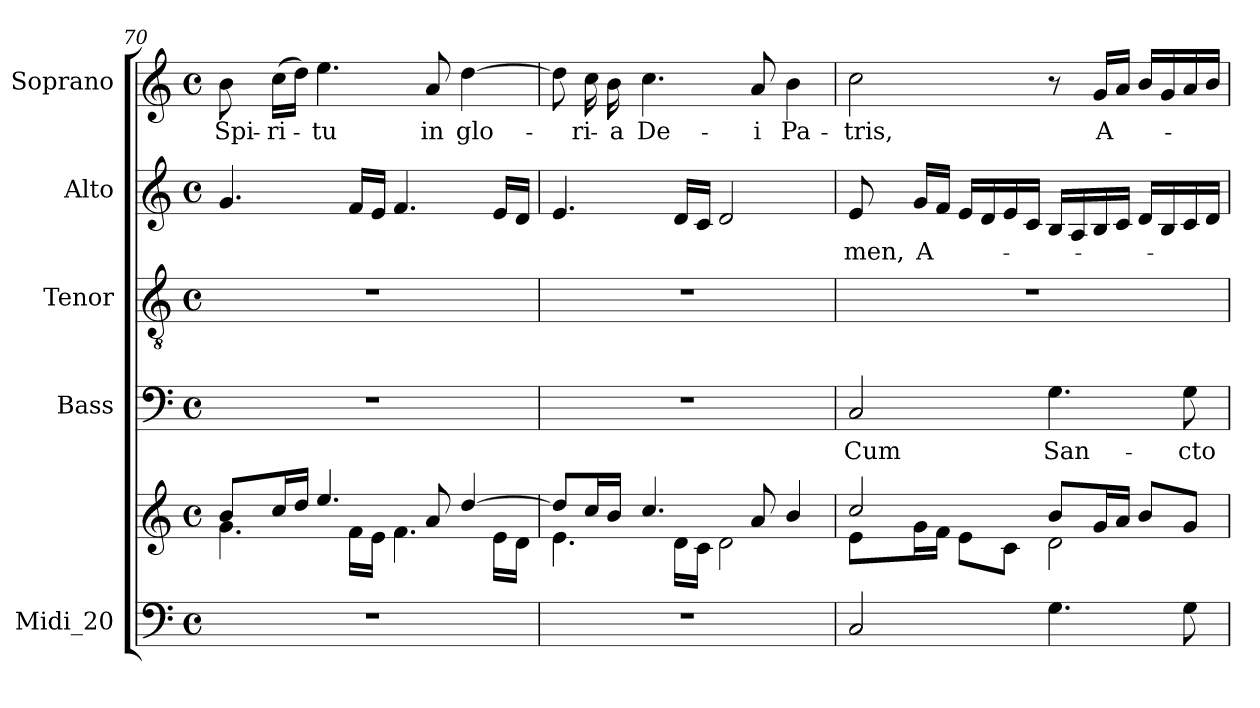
**kern	**kern	**kern	**text	**kern	**kern	**text	**kern	**text
*part5	*part5	*part4	*part4	*part3	*part2	*part2	*part1	*part1
*staff6	*staff5	*staff4	*staff4	*staff3	*staff2	*staff2	*staff1	*staff1
*I"Midi_20	*	*I"Bass	*	*I"Tenor	*I"Alto	*	*I"Soprano	*
*	*	*I'B	*	*I'T	*I'A	*	*I'S	*
!!LO:LB:g=z
*clefF4	*clefG2	*clefF4	*	*clefGv2	*clefG2	*	*clefG2	*
*k[]	*k[]	*k[]	*	*k[]	*k[]	*	*k[]	*
*C:	*C:	*C:	*	*C:	*C:	*	*C:	*
*M4/4	*M4/4	*M4/4	*	*M4/4	*M4/4	*	*M4/4	*
*met(c)	*met(c)	*met(c)	*	*met(c)	*met(c)	*	*met(c)	*
=70	=70	=70	=70	=70	=70	=70	=70	=70
*	*^	*	*	*	*	*	*	*
!	!	!	!	!	!	!	!	!	!LO:LY:b
1r	8b/L	4.g\	1r	.	1r	4.g	.	8b	Spi-
!	!	!	!	!	!	!	!	!	!LO:LY:b
.	16cc/L	.	.	.	.	.	.	(>16ccLL	-ri-
.	16dd/JJ	.	.	.	.	.	.	16ddJJ)	.
!	!	!	!	!	!	!	!	!	!LO:LY:b
.	4.ee/	.	.	.	.	.	.	4.ee	tu
.	.	16f\LL	.	.	.	16fLL	.	.	.
.	.	16e\JJ	.	.	.	16eJJ	.	.	.
.	.	4.f\	.	.	.	4.f	.	.	.
!	!	!	!	!	!	!	!	!	!LO:LY:b
.	8a/	.	.	.	.	.	.	8a	in
!	!	!	!	!	!	!	!	!	!LO:LY:b
.	[4dd/	.	.	.	.	.	.	[4dd	glo-
.	.	16e\LL	.	.	.	16eLL	.	.	.
.	.	16d\JJ	.	.	.	16dJJ	.	.	.
=71	=71	=71	=71	=71	=71	=71	=71	=71	=71
1r	8dd/L]	4.e\	1r	.	1r	4.e	.	8dd]	.
!	!	!	!	!	!	!	!	!	!LO:LY:b
.	16cc/L	.	.	.	.	.	.	16cc	ri-
!	!	!	!	!	!	!	!	!	!LO:LY:b
.	16b/JJ	.	.	.	.	.	.	16b	-a
!	!	!	!	!	!	!	!	!	!LO:LY:b
.	4.cc/	.	.	.	.	.	.	4.cc	De-
.	.	16d\LL	.	.	.	16dLL	.	.	.
.	.	16c\JJ	.	.	.	16cJJ	.	.	.
.	.	2d\	.	.	.	2d	.	.	.
!	!	!	!	!	!	!	!	!	!LO:LY:b
.	8a/	.	.	.	.	.	.	8a	-i
!	!	!	!	!	!	!	!	!	!LO:LY:b
.	4b/	.	.	.	.	.	.	4b	Pa-
=72	=72	=72	=72	=72	=72	=72	=72	=72	=72
!	!	!	!	!LO:LY:b	!	!	!LO:LY:b	!	!LO:LY:b
2C	2cc/	8e\L	2C	Cum	1r	8e	men,	2cc	-tris,
!	!	!	!	!	!	!	!LO:LY:b	!	!
.	.	16g\L	.	.	.	16gLL	A-	.	.
.	.	16f\JJ	.	.	.	16fJJ	.	.	.
.	.	8e\L	.	.	.	16eLL	.	.	.
.	.	.	.	.	.	16d	.	.	.
.	.	8c\J	.	.	.	16e	.	.	.
.	.	.	.	.	.	16cJJ	.	.	.
!	!	!	!	!LO:LY:b	!	!	!	!	!
4.G	8b/L	2d\	4.G	San-	.	16BLL	.	8r	.
.	.	.	.	.	.	16A	.	.	.
!	!	!	!	!	!	!	!	!	!LO:LY:b
.	16g/L	.	.	.	.	16B	.	16gLL	A-
.	16a/JJ	.	.	.	.	16cJJ	.	16aJJ	.
.	8b/L	.	.	.	.	16dLL	.	16bLL	.
.	.	.	.	.	.	16B	.	16g	.
!	!	!	!	!LO:LY:b	!	!	!	!	!
8G	8g/J	.	8G	-cto	.	16c	.	16a	.
.	.	.	.	.	.	16dJJ	.	16bJJ	.
*	*v	*v	*	*	*	*	*	*	*
=	=	=	=	=	=	=	=	=
*-	*-	*-	*-	*-	*-	*-	*-	*-
